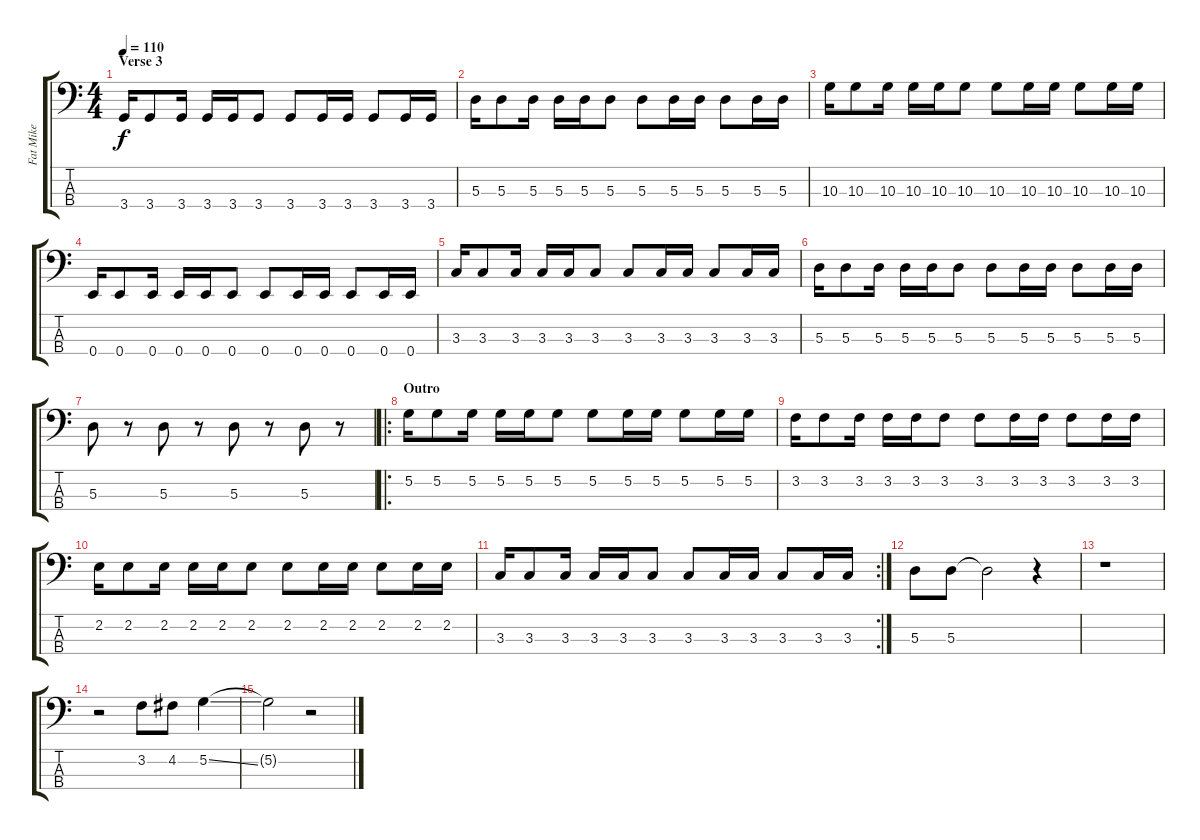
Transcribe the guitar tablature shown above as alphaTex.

\track ("Fat Mike" "Fat Mike") {instrument electricbasspick}
\staff {score tabs}
\tuning (G2 D2 A1 E1) {hide}
\ts (4 4)
\section ("" "Verse 3")
\tempo 110
\clef f4
\ks c
3.4.16{dy f} 3.4.8 3.4.16 3.4.16 3.4.16 3.4.8 3.4.8 3.4.16 3.4.16 3.4.8 3.4.16 3.4.16 |
5.3.16 5.3.8 5.3.16 5.3.16 5.3.16 5.3.8 5.3.8 5.3.16 5.3.16 5.3.8 5.3.16 5.3.16 |
10.3.16 10.3.8 10.3.16 10.3.16 10.3.16 10.3.8 10.3.8 10.3.16 10.3.16 10.3.8 10.3.16 10.3.16 |
0.4.16 0.4.8 0.4.16 0.4.16 0.4.16 0.4.8 0.4.8 0.4.16 0.4.16 0.4.8 0.4.16 0.4.16 |
3.3.16 3.3.8 3.3.16 3.3.16 3.3.16 3.3.8 3.3.8 3.3.16 3.3.16 3.3.8 3.3.16 3.3.16 |
5.3.16 5.3.8 5.3.16 5.3.16 5.3.16 5.3.8 5.3.8 5.3.16 5.3.16 5.3.8 5.3.16 5.3.16 |
5.3.8 r.8 5.3.8 r.8 5.3.8 r.8 5.3.8 r.8 |
\ro
\section ("" "Outro")
5.2.16 5.2.8 5.2.16 5.2.16 5.2.16 5.2.8 5.2.8 5.2.16 5.2.16 5.2.8 5.2.16 5.2.16 |
3.2.16 3.2.8 3.2.16 3.2.16 3.2.16 3.2.8 3.2.8 3.2.16 3.2.16 3.2.8 3.2.16 3.2.16 |
2.2.16 2.2.8 2.2.16 2.2.16 2.2.16 2.2.8 2.2.8 2.2.16 2.2.16 2.2.8 2.2.16 2.2.16 |
\rc 2
3.3.16 3.3.8 3.3.16 3.3.16 3.3.16 3.3.8 3.3.8 3.3.16 3.3.16 3.3.8 3.3.16 3.3.16 |
5.3.8 5.3.8 5.3{t}.2 r.4 |
r.1 |
r.2 3.2.8 4.2.8 5.2{ss}.4 |
5.2{t}.2 r.2
